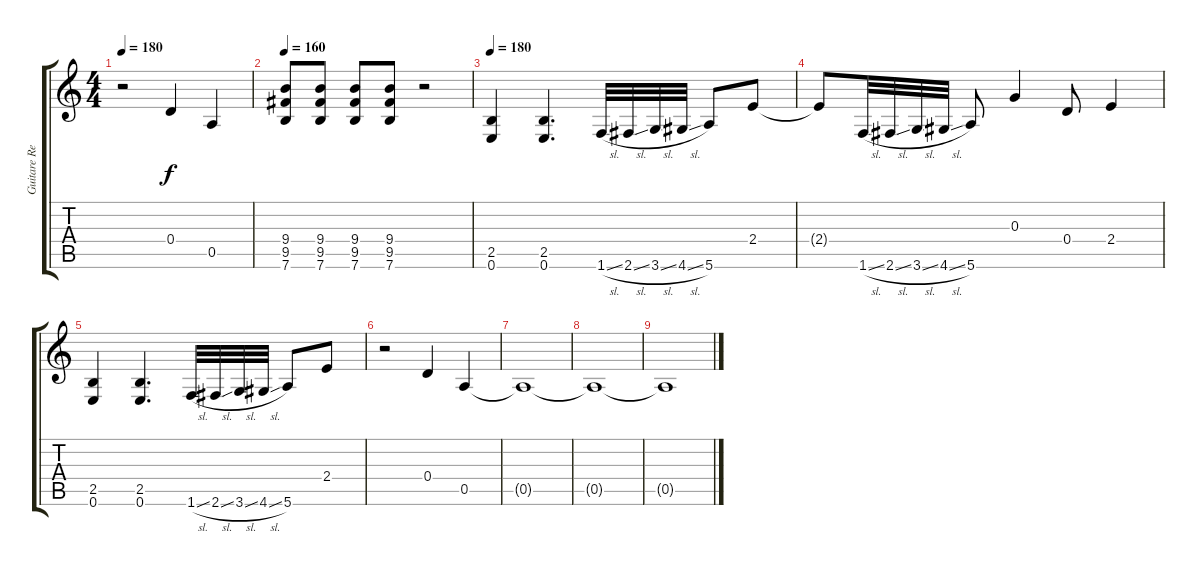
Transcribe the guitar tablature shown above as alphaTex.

\track ("Guitare Regen LaChance" "Guitare Re") {instrument overdrivenguitar}
\staff {score tabs}
\tuning (E4 B3 G3 D3 A2 E2) {hide}
\ts (4 4)
\tempo 180
\clef g2
\ks c
r.2{dy f} 0.4.4 0.5.4 |
\tempo 160
(9.4 9.5 7.6).8 (9.4 9.5 7.6).8 (9.4 9.5 7.6).8 (9.4 9.5 7.6).8 r.2 |
\tempo 180
(2.5 0.6).4 (2.5 0.6).4{d} 1.6{sl}.32 2.6{sl}.32 3.6{sl}.32 4.6{sl}.32 5.6.8 2.4.8 |
2.4{t}.8 1.6{sl}.32 2.6{sl}.32 3.6{sl}.32 4.6{sl}.32 5.6.8 0.3.4 0.4.8 2.4.4 |
(2.5 0.6).4 (2.5 0.6).4{d} 1.6{sl}.32 2.6{sl}.32 3.6{sl}.32 4.6{sl}.32 5.6.8 2.4.8 |
r.2 0.4.4 0.5.4 |
0.5{t}.1 |
0.5{t}.1 |
0.5{t}.1
